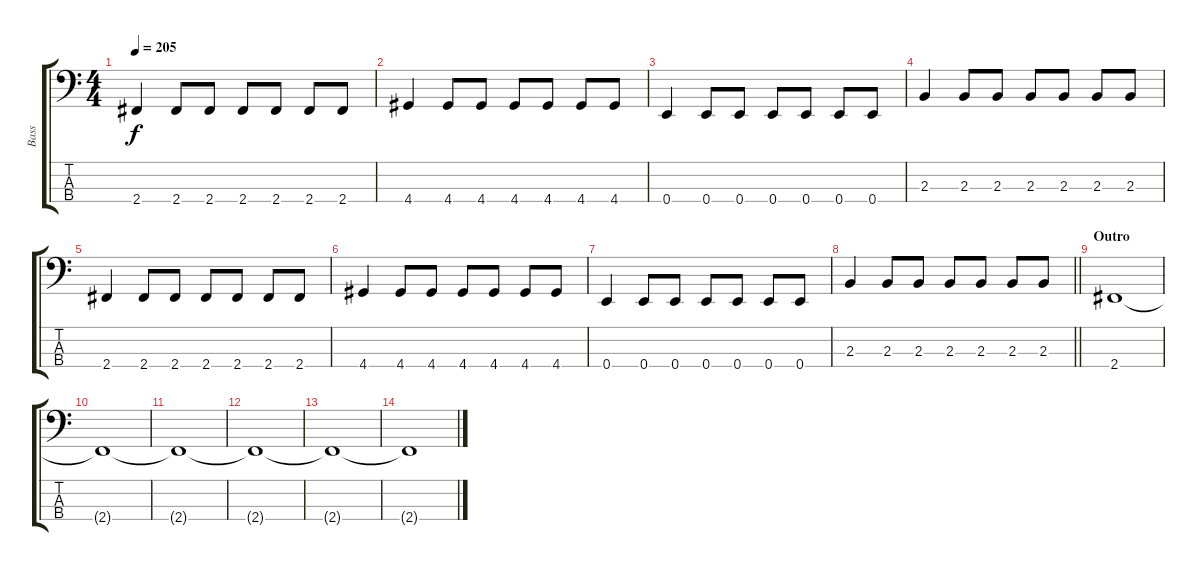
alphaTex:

\track ("Bass" "Bass") {instrument electricbasspick}
\staff {score tabs}
\tuning (G2 D2 A1 E1) {hide}
\ts (4 4)
\tempo 205
\clef f4
\ks c
2.4.4{dy f} 2.4.8 2.4.8 2.4.8 2.4.8 2.4.8 2.4.8 |
4.4.4 4.4.8 4.4.8 4.4.8 4.4.8 4.4.8 4.4.8 |
0.4.4 0.4.8 0.4.8 0.4.8 0.4.8 0.4.8 0.4.8 |
2.3.4 2.3.8 2.3.8 2.3.8 2.3.8 2.3.8 2.3.8 |
2.4.4 2.4.8 2.4.8 2.4.8 2.4.8 2.4.8 2.4.8 |
4.4.4 4.4.8 4.4.8 4.4.8 4.4.8 4.4.8 4.4.8 |
0.4.4 0.4.8 0.4.8 0.4.8 0.4.8 0.4.8 0.4.8 |
\barLineRight lightlight
2.3.4 2.3.8 2.3.8 2.3.8 2.3.8 2.3.8 2.3.8 |
\section ("" "Outro")
2.4.1 |
2.4{t}.1 |
2.4{t}.1 |
2.4{t}.1 |
2.4{t}.1 |
2.4{t}.1
